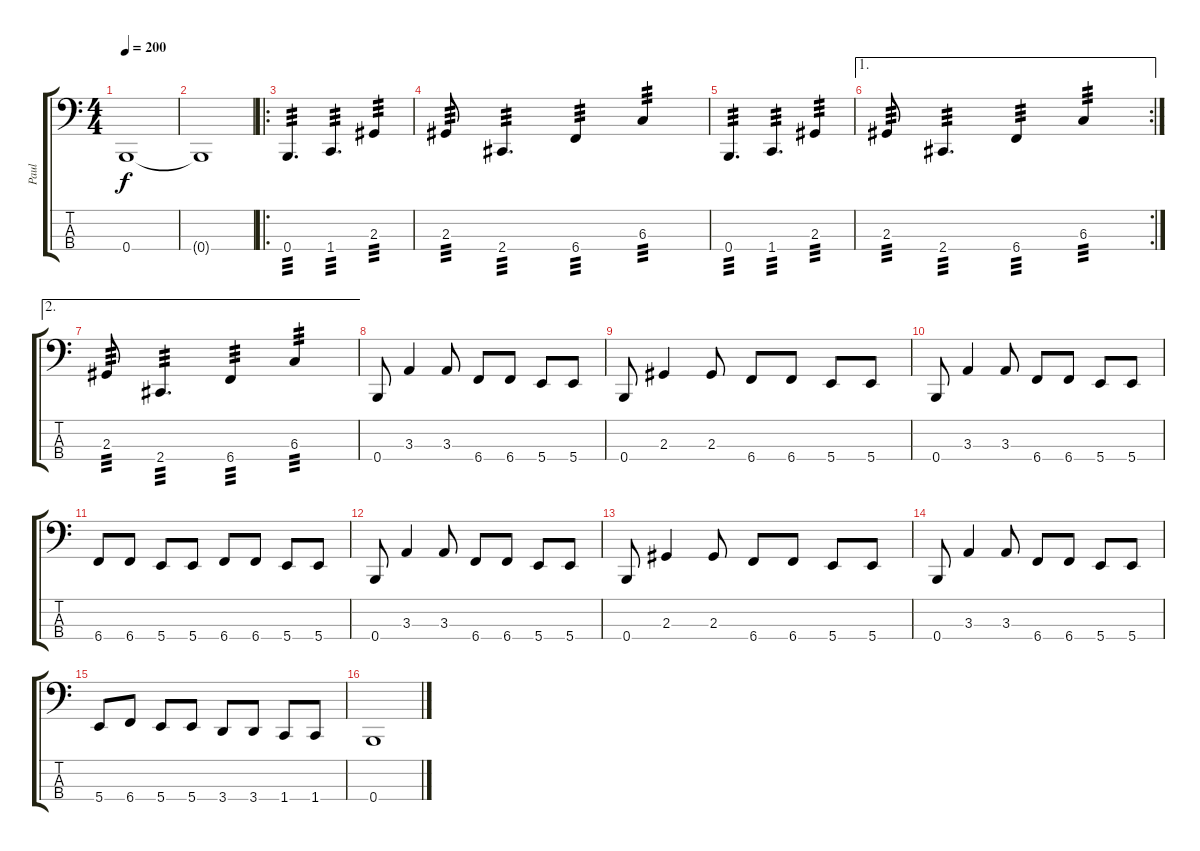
\track ("Paul" "Paul") {instrument electricbasspick}
\staff {score tabs}
\tuning (E2 B1 Gb1 B0) {hide}
\ts (4 4)
\tempo 200
\clef f4
\ks c
0.4.1{dy f} |
0.4{t}.1 |
\ro
0.4.4{d tp 3} 1.4.4{d tp 3} 2.3.4{tp 3} |
2.3.8{tp 3} 2.4.4{d tp 3} 6.4.4{tp 3} 6.3.4{tp 3} |
0.4.4{d tp 3} 1.4.4{d tp 3} 2.3.4{tp 3} |
\ae 1
\rc 2
2.3.8{tp 3} 2.4.4{d tp 3} 6.4.4{tp 3} 6.3.4{tp 3} |
\ae 2
2.3.8{tp 3} 2.4.4{d tp 3} 6.4.4{tp 3} 6.3.4{tp 3} |
0.4.8 3.3.4 3.3.8 6.4.8 6.4.8 5.4.8 5.4.8 |
0.4.8 2.3.4 2.3.8 6.4.8 6.4.8 5.4.8 5.4.8 |
0.4.8 3.3.4 3.3.8 6.4.8 6.4.8 5.4.8 5.4.8 |
6.4.8 6.4.8 5.4.8 5.4.8 6.4.8 6.4.8 5.4.8 5.4.8 |
0.4.8 3.3.4 3.3.8 6.4.8 6.4.8 5.4.8 5.4.8 |
0.4.8 2.3.4 2.3.8 6.4.8 6.4.8 5.4.8 5.4.8 |
0.4.8 3.3.4 3.3.8 6.4.8 6.4.8 5.4.8 5.4.8 |
5.4.8 6.4.8 5.4.8 5.4.8 3.4.8 3.4.8 1.4.8 1.4.8 |
0.4.1
